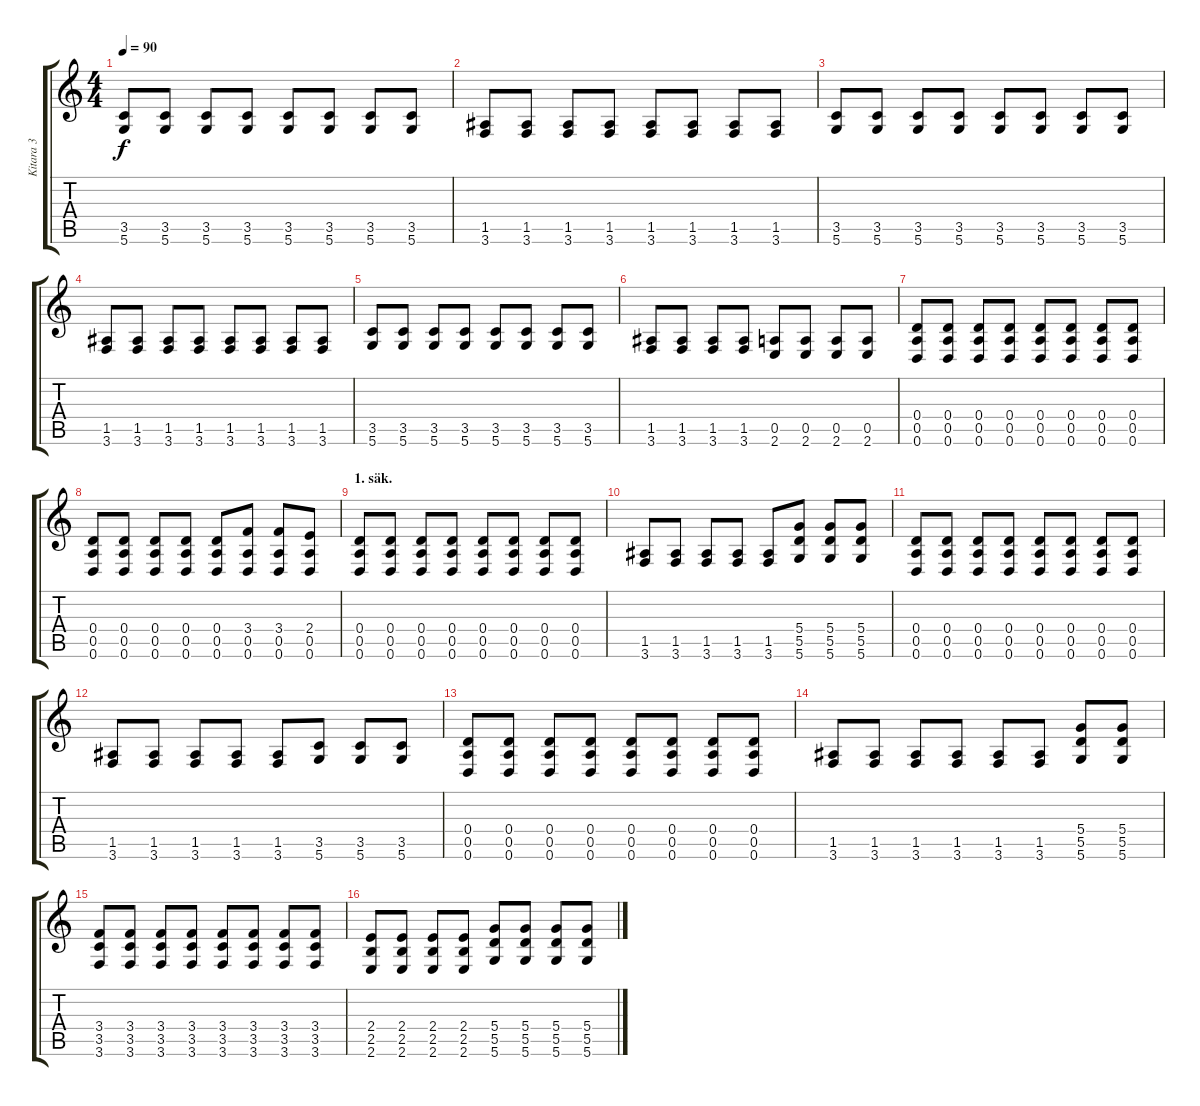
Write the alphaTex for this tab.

\track ("Kitara 3" "Kitara 3") {instrument distortionguitar}
\staff {score tabs}
\tuning (E4 B3 G3 D3 A2 D2) {hide}
\ts (4 4)
\tempo 90
\clef g2
\ks c
(3.5 5.6).8{dy f volume 16 balance 8} (3.5 5.6).8 (3.5 5.6).8 (3.5 5.6).8 (3.5 5.6).8 (3.5 5.6).8 (3.5 5.6).8 (3.5 5.6).8 |
(1.5 3.6).8 (1.5 3.6).8 (1.5 3.6).8 (1.5 3.6).8 (1.5 3.6).8 (1.5 3.6).8 (1.5 3.6).8 (1.5 3.6).8 |
(3.5 5.6).8 (3.5 5.6).8 (3.5 5.6).8 (3.5 5.6).8 (3.5 5.6).8 (3.5 5.6).8 (3.5 5.6).8 (3.5 5.6).8 |
(1.5 3.6).8 (1.5 3.6).8 (1.5 3.6).8 (1.5 3.6).8 (1.5 3.6).8 (1.5 3.6).8 (1.5 3.6).8 (1.5 3.6).8 |
(3.5 5.6).8 (3.5 5.6).8 (3.5 5.6).8 (3.5 5.6).8 (3.5 5.6).8 (3.5 5.6).8 (3.5 5.6).8 (3.5 5.6).8 |
(1.5 3.6).8 (1.5 3.6).8 (1.5 3.6).8 (1.5 3.6).8 (0.5 2.6).8 (0.5 2.6).8 (0.5 2.6).8 (0.5 2.6).8 |
(0.4 0.5 0.6).8 (0.4 0.5 0.6).8 (0.4 0.5 0.6).8 (0.4 0.5 0.6).8 (0.4 0.5 0.6).8 (0.4 0.5 0.6).8 (0.4 0.5 0.6).8 (0.4 0.5 0.6).8 |
(0.4 0.5 0.6).8 (0.4 0.5 0.6).8 (0.4 0.5 0.6).8 (0.4 0.5 0.6).8 (0.4 0.5 0.6).8 (3.4 0.5 0.6).8 (3.4 0.5 0.6).8 (2.4 0.5 0.6).8 |
\section ("" "1. säk.")
(0.4 0.5 0.6).8{volume 10 balance 16} (0.4 0.5 0.6).8 (0.4 0.5 0.6).8 (0.4 0.5 0.6).8 (0.4 0.5 0.6).8 (0.4 0.5 0.6).8 (0.4 0.5 0.6).8 (0.4 0.5 0.6).8 |
(1.5 3.6).8 (1.5 3.6).8 (1.5 3.6).8 (1.5 3.6).8 (1.5 3.6).8 (5.4 5.5 5.6).8 (5.4 5.5 5.6).8 (5.4 5.5 5.6).8 |
(0.4 0.5 0.6).8 (0.4 0.5 0.6).8 (0.4 0.5 0.6).8 (0.4 0.5 0.6).8 (0.4 0.5 0.6).8 (0.4 0.5 0.6).8 (0.4 0.5 0.6).8 (0.4 0.5 0.6).8 |
(1.5 3.6).8 (1.5 3.6).8 (1.5 3.6).8 (1.5 3.6).8 (1.5 3.6).8 (3.5 5.6).8 (3.5 5.6).8 (3.5 5.6).8 |
(0.4 0.5 0.6).8 (0.4 0.5 0.6).8 (0.4 0.5 0.6).8 (0.4 0.5 0.6).8 (0.4 0.5 0.6).8 (0.4 0.5 0.6).8 (0.4 0.5 0.6).8 (0.4 0.5 0.6).8 |
(1.5 3.6).8 (1.5 3.6).8 (1.5 3.6).8 (1.5 3.6).8 (1.5 3.6).8 (1.5 3.6).8 (5.4 5.5 5.6).8 (5.4 5.5 5.6).8 |
(3.4 3.5 3.6).8 (3.4 3.5 3.6).8 (3.4 3.5 3.6).8 (3.4 3.5 3.6).8 (3.4 3.5 3.6).8 (3.4 3.5 3.6).8 (3.4 3.5 3.6).8 (3.4 3.5 3.6).8 |
(2.4 2.5 2.6).8 (2.4 2.5 2.6).8 (2.4 2.5 2.6).8 (2.4 2.5 2.6).8 (5.4 5.5 5.6).8 (5.4 5.5 5.6).8 (5.4 5.5 5.6).8 (5.4 5.5 5.6).8
